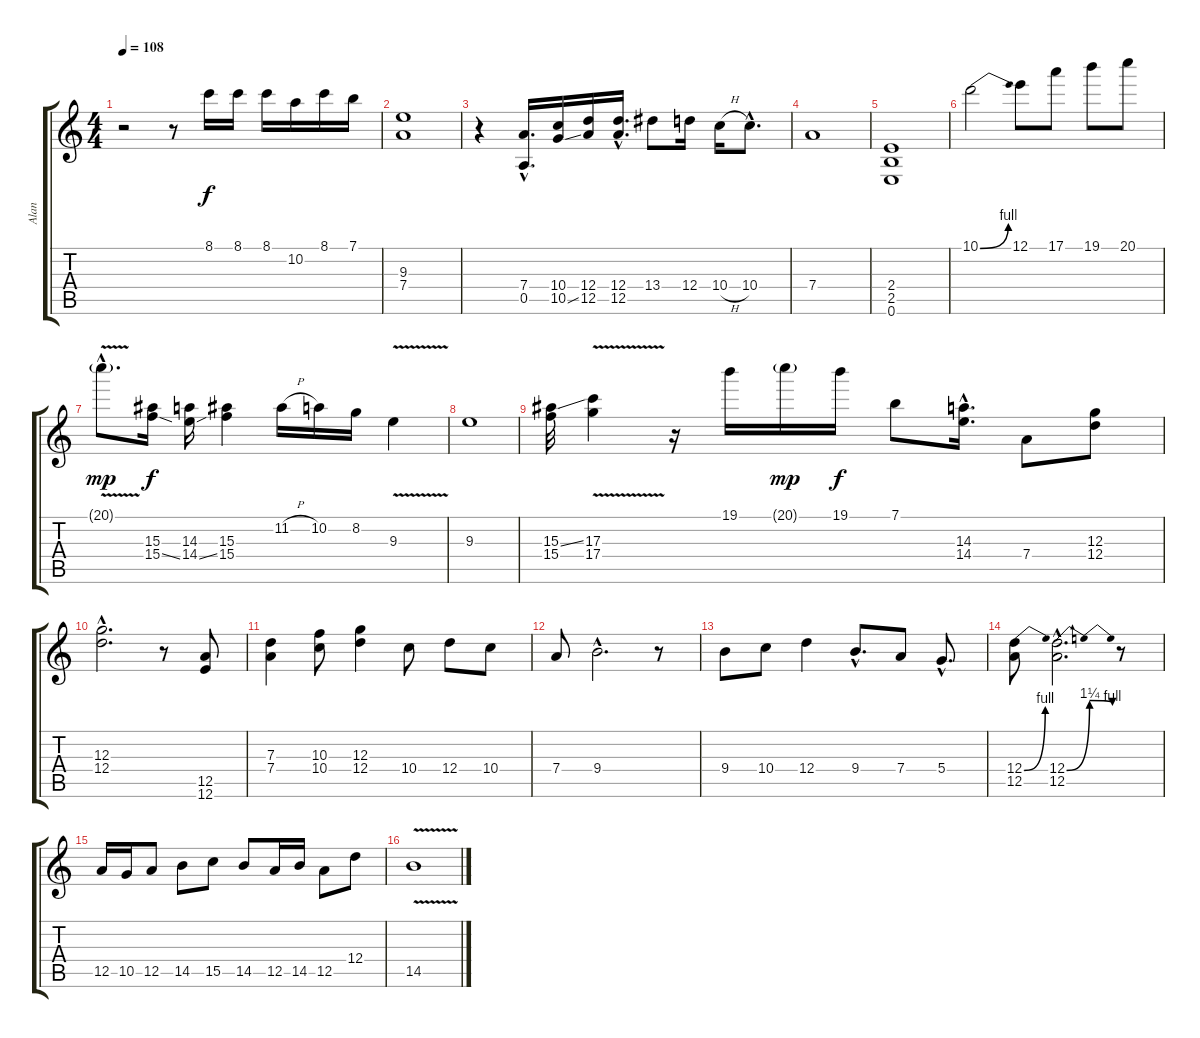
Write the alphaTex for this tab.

\track ("Alan" "Alan") {instrument distortionguitar}
\staff {score tabs}
\tuning (E4 B3 G3 D3 A2 E2) {hide}
\ts (4 4)
\tempo 108
\clef g2
\ks c
r.2{dy f} r.8 8.1.16 8.1.16 8.1.16 10.2.16 8.1.16 7.1.16 |
(9.3 7.4).1 |
r.4 (7.4{hac} 0.5{hac}).16{d} (10.4 10.5{ss}).16 (12.4 12.5).16 (12.4{hac} 12.5{hac}).16{d} 13.4.8 12.4.16 10.4{h}.16 10.4{hac}.8{d} |
7.4.1 |
(2.4 2.5 0.6).1 |
10.1{be (bend 0 0 60 4)}.2 12.1.8 17.1.8 19.1.8 20.1.8 |
20.1{v g hac}.8{d dy mp} (15.3 15.4{ss}).16{dy f} (14.3 14.4{ss}).16 (15.3 15.4).4 11.2{h}.16 10.2.16 8.2.16 9.3{v}.4 |
9.3.1 |
(15.3{ss} 15.4).32 (17.3{v} 17.4).4 r.16 19.1.16 20.1{g}.16{dy mp} 19.1.16{dy f} 7.1.8 (14.3{hac} 14.4{hac}).16{d} 7.4.8 (12.3 12.4).8 |
(12.3{hac} 12.4{hac}).2{d} r.8 (12.5 12.6).8 |
(7.3 7.4).4 (10.3 10.4).8 (12.3 12.4).4 10.4.8 12.4.8 10.4.8 |
7.4.8 9.4{hac}.2{d} r.8 |
9.4.8 10.4.8 12.4.4 9.4{hac}.8{d} 7.4.8 5.4{hac}.8{d} |
(12.4{be (bend 0 0 60 4)} 12.5).8 (12.4{be (bendrelease 0 0 30 5 30 5 60 4) hac} 12.5{hac}).2{d} r.8 |
12.5.16 10.5.16 12.5.8 14.5.8 15.5.8 14.5.8 12.5.16 14.5.16 12.5.8 12.4.8 |
14.5{v}.1
